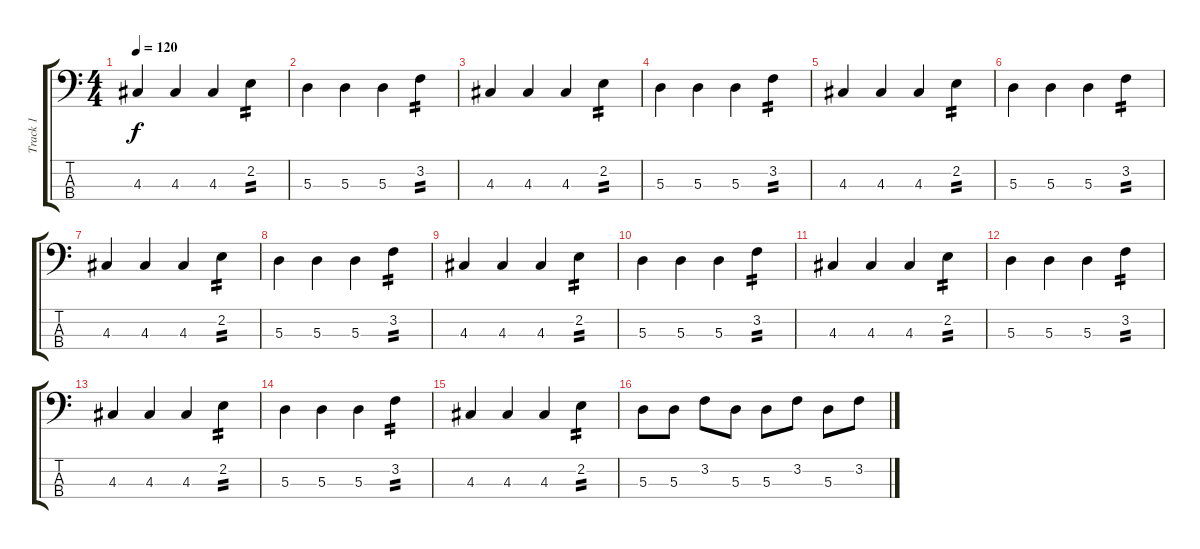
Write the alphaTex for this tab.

\track ("Track 1" "Track 1") {instrument electricbassfinger}
\staff {score tabs}
\tuning (G2 D2 A1 E1) {hide}
\ts (4 4)
\tempo 120
\clef f4
\ks c
4.3.4{dy f} 4.3.4 4.3.4 2.2.4{tp 2} |
5.3.4 5.3.4 5.3.4 3.2.4{tp 2} |
4.3.4 4.3.4 4.3.4 2.2.4{tp 2} |
5.3.4 5.3.4 5.3.4 3.2.4{tp 2} |
4.3.4 4.3.4 4.3.4 2.2.4{tp 2} |
5.3.4 5.3.4 5.3.4 3.2.4{tp 2} |
4.3.4 4.3.4 4.3.4 2.2.4{tp 2} |
5.3.4 5.3.4 5.3.4 3.2.4{tp 2} |
4.3.4 4.3.4 4.3.4 2.2.4{tp 2} |
5.3.4 5.3.4 5.3.4 3.2.4{tp 2} |
4.3.4 4.3.4 4.3.4 2.2.4{tp 2} |
5.3.4 5.3.4 5.3.4 3.2.4{tp 2} |
4.3.4 4.3.4 4.3.4 2.2.4{tp 2} |
5.3.4 5.3.4 5.3.4 3.2.4{tp 2} |
4.3.4 4.3.4 4.3.4 2.2.4{tp 2} |
5.3.8 5.3.8 3.2.8 5.3.8 5.3.8 3.2.8 5.3.8 3.2.8
